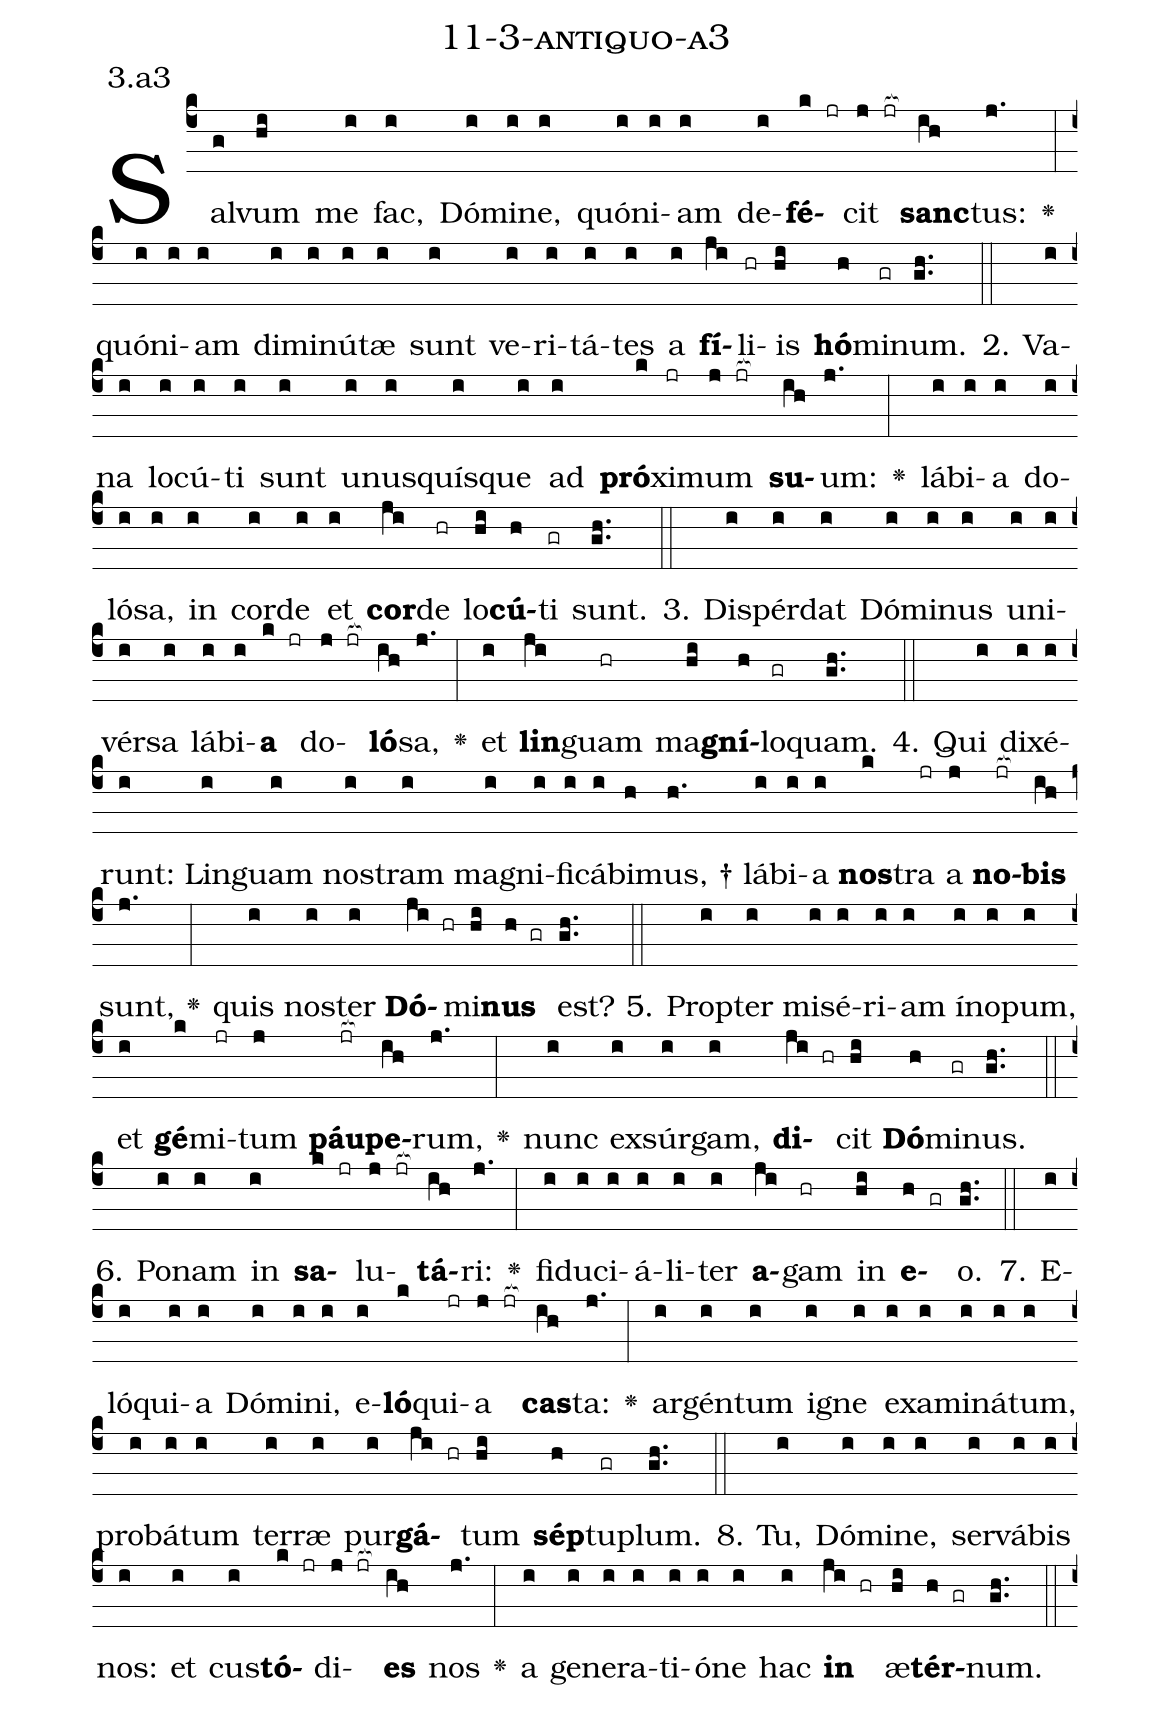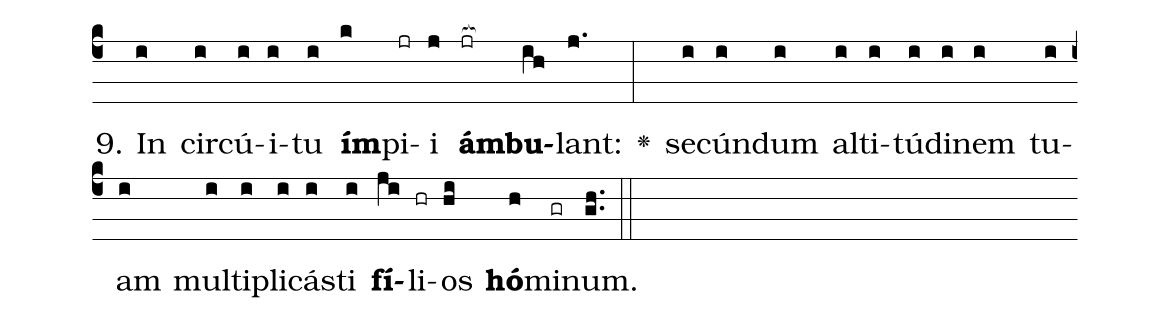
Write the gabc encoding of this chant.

name: 11-3-antiquo-a3;
annotation: 3.a3;
%%
(c4)Sal(g)vum(hi) me(i) fac,(i) Dó(i)mi(i)ne,(i) quón(i)i(i)am(i) de(i)<b>fé</b>(k jr)cit(j jr[ocb:1{]) <b>sanc</b>(ih[ocb:0}])tus:(j.) <v>\greheightstar</v>(:) quón(i)i(i)am(i) di(i)mi(i)nú(i)tæ(i) sunt(i) ve(i)ri(i)tá(i)tes(i) a(i) <b>fí</b>(ji)li(hr)is(hi) <b>hó</b>(h)mi(gr)num.(gh..) (::)
2. Va(i)na(i) lo(i)cú(i)ti(i) sunt(i) u(i)nus(i)quís(i)que(i) ad(i) <b>pró</b>(k)xi(jr)mum(j jr[ocb:1{]) <b>su</b>(ih[ocb:0}])um:(j.) <v>\greheightstar</v>(:) lá(i)bi(i)a(i) do(i)ló(i)sa,(i) in(i) cor(i)de(i) et(i) <b>cor</b>(ji)de(hr) lo(hi)<b>cú</b>(h)ti(gr) sunt.(gh..) (::)
3. Dis(i)pér(i)dat(i) Dó(i)mi(i)nus(i) u(i)ni(i)vér(i)sa(i) lá(i)bi(i)<b>a</b>(k jr) do(j jr[ocb:1{])<b>ló</b>(ih[ocb:0}])sa,(j.) <v>\greheightstar</v>(:) et(i) <b>lin</b>(ji)guam(hr) ma(hi)<b>gní</b>(h)lo(gr)quam.(gh..) (::)
4. Qui(i) di(i)xé(i)runt:(i) Lin(i)guam(i) nos(i)tram(i) ma(i)gni(i)fi(i)cá(i)bi(h)mus, †(h.) lá(i)bi(i)a(i) <b>nos</b>(k)tra(jr) a(j) <b>no</b>(jr[ocb:1{])<b>bis</b>(ih[ocb:0}]) sunt,(j.) <v>\greheightstar</v>(:) quis(i) nos(i)ter(i) <b>Dó</b>(ji hr)mi(hi)<b>nus</b>(h gr) est?(gh..) (::)
5. Prop(i)ter(i) mi(i)sé(i)ri(i)am(i) ín(i)o(i)pum,(i) et(i) <b>gé</b>(k)mi(jr)tum(j) <b>páu</b>(jr[ocb:1{])<b>pe</b>(ih[ocb:0}])rum,(j.) <v>\greheightstar</v>(:) nunc(i) ex(i)súr(i)gam,(i) <b>di</b>(ji hr)cit(hi) <b>Dó</b>(h)mi(gr)nus.(gh..) (::)
6. Po(i)nam(i) in(i) <b>sa</b>(k jr)lu(j jr[ocb:1{])<b>tá</b>(ih[ocb:0}])ri:(j.) <v>\greheightstar</v>(:) fi(i)du(i)ci(i)á(i)li(i)ter(i) <b>a</b>(ji)gam(hr) in(hi) <b>e</b>(h gr)o.(gh..) (::)
7. E(i)ló(i)qui(i)a(i) Dó(i)mi(i)ni,(i) e(i)<b>ló</b>(k)qui(jr)a(j jr[ocb:1{]) <b>cas</b>(ih[ocb:0}])ta:(j.) <v>\greheightstar</v>(:) ar(i)gén(i)tum(i) i(i)gne(i) ex(i)a(i)mi(i)ná(i)tum,(i) pro(i)bá(i)tum(i) ter(i)ræ(i) pur(i)<b>gá</b>(ji hr)tum(hi) <b>sép</b>(h)tu(gr)plum.(gh..) (::)
8. Tu,(i) Dó(i)mi(i)ne,(i) ser(i)vá(i)bis(i) nos:(i) et(i) cus(i)<b>tó</b>(k jr)di(j jr[ocb:1{])<b>es</b>(ih[ocb:0}]) nos(j.) <v>\greheightstar</v>(:) a(i) ge(i)ne(i)ra(i)ti(i)ó(i)ne(i) hac(i) <b>in</b>(ji hr) æ(hi)<b>tér</b>(h gr)num.(gh..) (::)
9. In(i) cir(i)cú(i)i(i)tu(i) <b>ím</b>(k)pi(jr)i(j) <b>ám</b>(jr[ocb:1{])<b>bu</b>(ih[ocb:0}])lant:(j.) <v>\greheightstar</v>(:) se(i)cún(i)dum(i) al(i)ti(i)tú(i)di(i)nem(i) tu(i)am(i) mul(i)ti(i)pli(i)cás(i)ti(i) <b>fí</b>(ji)li(hr)os(hi) <b>hó</b>(h)mi(gr)num.(gh..) (::)
